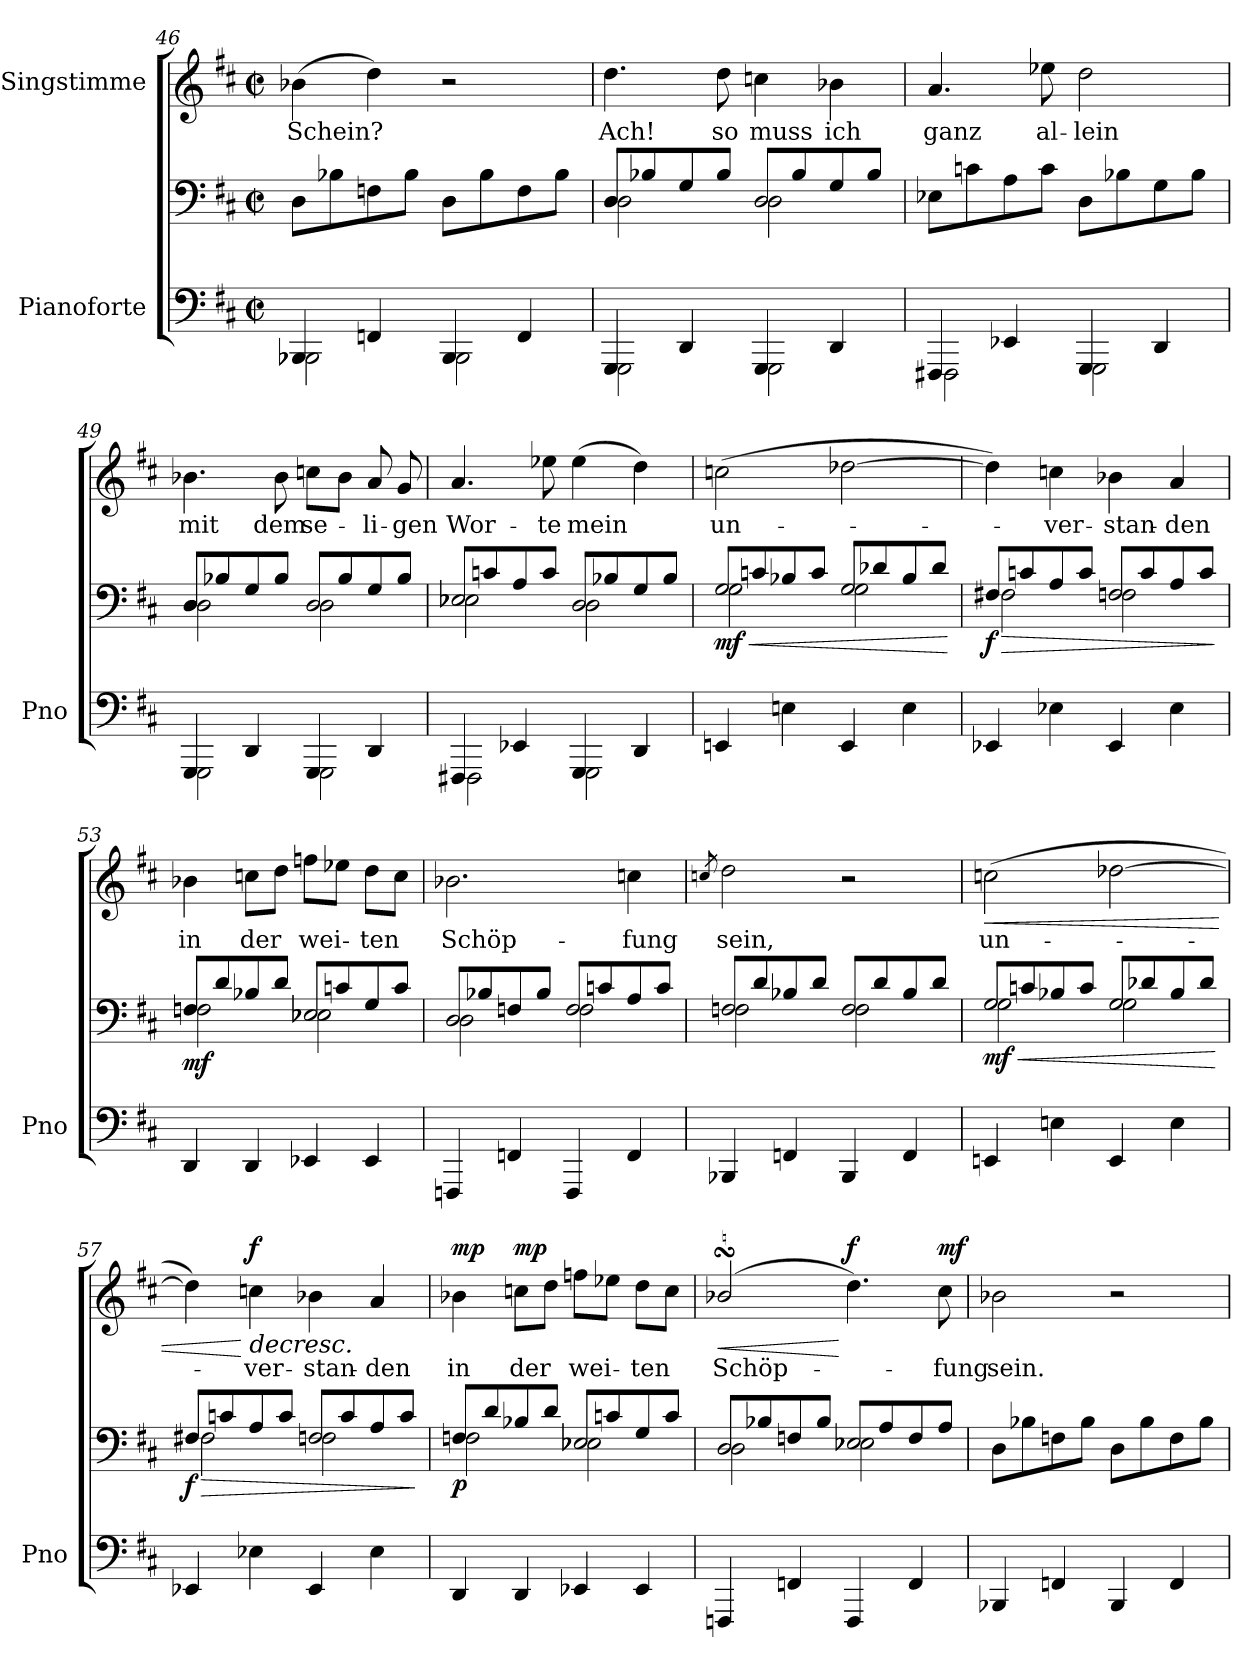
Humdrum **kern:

**kern	**kern	**dynam	**kern	**text	**dynam
*part2	*part2	*part2	*part1	*part1	*part1
*staff3	*staff2	*staff2/3	*staff1	*staff1	*staff1
*I"Pianoforte	*	*	*I"Singstimme	*	*
*I'Pno	*	*	*	*	*
*clefF4	*clefF4	*	*clefG2	*	*
*k[f#c#]	*k[f#c#]	*	*k[f#c#]	*	*
*M2/2	*M2/2	*	*M2/2	*	*
*met(c|)	*met(c|)	*	*met(c|)	*	*
=46	=46	=46	=46	=46	=46
*^	*	*	*	*	*
!	!	!	!	!	!LO:LY:b	!
4BBB-X/	2BBB-\	8D\L	.	(>4b-X\	Schein?	.
.	.	8B-X\	.	.	.	.
4FFn/	.	8Fn\	.	4dd\)	.	.
.	.	8B-\J	.	.	.	.
4BBB-/	2BBB-\	8D\L	.	2r	.	.
.	.	8B-\	.	.	.	.
4FF/	.	8F\	.	.	.	.
.	.	8B-\J	.	.	.	.
=47	=47	=47	=47	=47	=47	=47
!	!	!LO:N:head=open	!	!	!LO:LY:b	!
*	*	*^	*	*	*	*
4GGG/	2GGG\	8D/L	2D\	.	4.dd\	Ach!	.
.	.	8B-X/	.	.	.	.	.
4DD/	.	8G/	.	.	.	.	.
!	!	!	!	!	!	!LO:LY:b	!
.	.	8B-/J	.	.	8dd\	so	.
!	!	!LO:N:head=open	!	!	!	!LO:LY:b	!
4GGG/	2GGG\	8D/L	2D\	.	4ccn\	muss	.
.	.	8B-/	.	.	.	.	.
!	!	!	!	!	!	!LO:LY:b	!
4DD/	.	8G/	.	.	4b-X\	ich	.
.	.	8B-/J	.	.	.	.	.
*	*	*v	*v	*	*	*	*
=48	=48	=48	=48	=48	=48	=48
!	!	!	!	!	!LO:LY:b	!
4FFF#X/	2FFF#\	8E-X\L	.	4.a/	ganz	.
.	.	8cn\	.	.	.	.
4EE-X/	.	8A\	.	.	.	.
!	!	!	!	!	!LO:LY:b	!
.	.	8c\J	.	8ee-X\	al-	.
!	!	!	!	!	!LO:LY:b	!
4GGG/	2GGG\	8D\L	.	2dd\	-lein	.
.	.	8B-X\	.	.	.	.
4DD/	.	8G\	.	.	.	.
.	.	8B-\J	.	.	.	.
=49	=49	=49	=49	=49	=49	=49
!	!	!LO:N:head=open	!	!	!LO:LY:b	!
*	*	*^	*	*	*	*
4GGG/	2GGG\	8D/L	2D\	.	4.b-X\	mit	.
.	.	8B-X/	.	.	.	.	.
4DD/	.	8G/	.	.	.	.	.
!	!	!	!	!	!	!LO:LY:b	!
.	.	8B-/J	.	.	8b-\	dem	.
!	!	!LO:N:head=open	!	!	!	!LO:LY:b	!
4GGG/	2GGG\	8D/L	2D\	.	8ccn\L	se-	.
.	.	8B-/	.	.	8b-\J	.	.
!	!	!	!	!	!	!LO:LY:b	!
4DD/	.	8G/	.	.	8a/	-li-	.
!	!	!	!	!	!	!LO:LY:b	!
.	.	8B-/J	.	.	8g/	-gen	.
!!LO:PB:g=z
=50	=50	=50	=50	=50	=50	=50	=50
!	!	!LO:N:head=open	!	!	!	!LO:LY:b	!
4FFF#X/	2FFF#\	8E-X/L	2E-\	.	4.a/	Wor-	.
.	.	8cn/	.	.	.	.	.
4EE-X/	.	8A/	.	.	.	.	.
!	!	!	!	!	!	!LO:LY:b	!
.	.	8c/J	.	.	8ee-X\	-te	.
!	!	!LO:N:head=open	!	!	!	!LO:LY:b	!
4GGG/	2GGG\	8D/L	2D\	.	(>4ee-\	mein	.
.	.	8B-X/	.	.	.	.	.
4DD/	.	8G/	.	.	4dd\)	.	.
.	.	8B-/J	.	.	.	.	.
*v	*v	*	*	*	*	*	*
=51	=51	=51	=51	=51	=51	=51
!	!LO:N:head=open	!	!LO:HP:b	!	!LO:LY:b	!
!	!	!	!LO:DY:n=1:b	!	!	!
4EEn/	8G/L	2G\	< mf	(>2ccn\	un-	.
.	8cn/	.	.	.	.	.
4En\	8B-X/	.	.	.	.	.
.	8c/J	.	.	.	.	.
!	!LO:N:head=open	!	!	!	!	!
4EE/	8G/L	2G\	.	[2dd-X\	.	.
.	8d-X/	.	.	.	.	.
4E\	8B-/	.	.	.	.	.
.	8d-/J	.	.	.	.	.
*	*v	*v	*	*	*	*
.	.	[	.	.	.
=52	=52	=52	=52	=52	=52
!	!LO:N:head=open	!LO:HP:b	!	!	!
*	*^	*	*	*	*
!	!	!	!LO:DY:n=1:b	!	!	!
4EE-X/	8F#X/L	2F#\	> f	4dd-\])	.	.
.	8cn/	.	.	.	.	.
!	!	!	!	!	!LO:LY:b	!
4E-X\	8A/	.	.	4ccn\	-ver-	.
.	8c/J	.	.	.	.	.
!	!LO:N:head=open	!	!	!	!LO:LY:b	!
4EE-/	8Fn/L	2F\	.	4b-X\	-stan-	.
.	8c/	.	.	.	.	.
!	!	!	!	!	!LO:LY:b	!
4E-\	8A/	.	.	4a/	-den	.
.	8c/J	.	.	.	.	.
*	*v	*v	*	*	*	*
.	.	]	.	.	.
=53	=53	=53	=53	=53	=53
!	!LO:N:head=open	!LO:DY:b	!	!LO:LY:b	!
*	*^	*	*	*	*
4DD/	8Fn/L	2F\	mf	4b-X\	in	.
.	8d/	.	.	.	.	.
!	!	!	!	!	!LO:LY:b	!
4DD/	8B-X/	.	.	8ccn\L	der	.
.	8d/J	.	.	8dd\J	.	.
!	!LO:N:head=open	!	!	!	!LO:LY:b	!
4EE-X/	8E-X/L	2E-\	.	8ffn\L	wei-	.
.	8cn/	.	.	8ee-X\J	.	.
!	!	!	!	!	!LO:LY:b	!
4EE-/	8G/	.	.	8dd\L	-ten	.
.	8c/J	.	.	8cc\J	.	.
=54	=54	=54	=54	=54	=54	=54
!	!LO:N:head=open	!	!	!	!LO:LY:b	!
4FFFn/	8D/L	2D\	.	2.b-X\	Schöp-	.
.	8B-X/	.	.	.	.	.
4FFn/	8Fn/	.	.	.	.	.
.	8B-/J	.	.	.	.	.
!	!LO:N:head=open	!	!	!	!	!
4FFF/	8F/L	2F\	.	.	.	.
.	8cn/	.	.	.	.	.
!	!	!	!	!	!LO:LY:b	!
4FF/	8A/	.	.	4ccn\	-fung	.
.	8c/J	.	.	.	.	.
!!LO:LB:g=z
=55	=55	=55	=55	=55	=55	=55
.	.	.	.	8qccn/	.	.
!	!LO:N:head=open	!	!	!	!LO:LY:b	!
4BBB-X/	8Fn/L	2F\	.	2dd\	sein,	.
.	8d/	.	.	.	.	.
4FFn/	8B-X/	.	.	.	.	.
.	8d/J	.	.	.	.	.
!	!LO:N:head=open	!	!	!	!	!
4BBB-/	8F/L	2F\	.	2r	.	.
.	8d/	.	.	.	.	.
4FF/	8B-/	.	.	.	.	.
.	8d/J	.	.	.	.	.
=56	=56	=56	=56	=56	=56	=56
!	!LO:N:head=open	!	!LO:HP:b	!	!LO:LY:b	!LO:HP:b
!	!	!	!LO:DY:n=1:b	!	!	!
4EEn/	8G/L	2G\	< mf	(>2ccn\	un-	<
.	8cn/	.	.	.	.	.
4En\	8B-X/	.	.	.	.	.
.	8c/J	.	.	.	.	.
!	!LO:N:head=open	!	!	!	!	!
4EE/	8G/L	2G\	.	[2dd-X\	.	.
.	8d-X/	.	.	.	.	.
4E\	8B-/	.	.	.	.	.
.	8d-/J	.	.	.	.	.
*	*v	*v	*	*	*	*
.	.	[	.	.	.
=57	=57	=57	=57	=57	=57
!	!LO:N:head=open	!LO:HP:b	!	!	!
*	*^	*	*	*	*
!	!	!	!LO:DY:n=1:b	!	!	!
4EE-X/	8F#X/L	2F#\	> f	4dd-\])	.	.
.	8cn/	.	.	.	.	.
!	!	!	!	!	!LO:LY:b	!LO:HP:n=1:b
!	!	!	!	!	!	!LO:DY:n=1:b
4E-X\	8A/	.	.	4ccn\	-ver-	[ > f
.	8c/J	.	.	.	.	.
!	!LO:N:head=open	!	!	!	!LO:LY:b	!
4EE-/	8Fn/L	2F\	.	4b-X\	-stan-	.
.	8c/	.	.	.	.	.
!	!	!	!	!	!LO:LY:b	!
4E-\	8A/	.	.	4a/	-den	.
.	8c/J	.	.	.	.	.
*	*v	*v	*	*	*	*
.	.	]	.	.	.
=58	=58	=58	=58	=58	=58
!	!LO:N:head=open	!LO:DY:b	!	!LO:LY:b	!LO:DY:b
*	*^	*	*	*	*
4DD/	8Fn/L	2F\	p	4b-X\	in	mp
.	8d/	.	.	.	.	.
!	!	!	!	!	!LO:LY:b	!LO:DY:n=1:b
4DD/	8B-X/	.	.	8ccn\L	der	] mp
.	8d/J	.	.	8dd\J	.	.
!	!LO:N:head=open	!	!	!	!LO:LY:b	!
4EE-X/	8E-X/L	2E-\	.	8ffn\L	wei-	.
.	8cn/	.	.	8ee-X\J	.	.
!	!	!	!	!	!LO:LY:b	!
4EE-/	8G/	.	.	8dd\L	-ten	.
.	8c/J	.	.	8cc\J	.	.
=59	=59	=59	=59	=59	=59	=59
!	!LO:N:head=open	!	!	!	!LO:LY:b	!LO:HP:b
*	*	*	*	*^	*	*
4FFFn/	8D/L	2D\	.	(>2b-XsSSs/	8a\Lyy	Schöp-	<
.	8B-X/	.	.	.	8ccn\yy	.	.
4FFn/	8Fn/	.	.	.	8b-\yy	.	.
.	8B-/J	.	.	.	8cc\Jyy	.	.
!	!LO:N:head=open	!	!	!	!	!	!LO:DY:n=1:b
4FFF/	8E-X/L	2E-\	.	4.dd\)	2ryy	.	[ f
.	8A/	.	.	.	.	.	.
4FF/	8F/	.	.	.	.	.	.
!	!	!	!	!	!	!LO:LY:b	!LO:DY:n=2:b
.	8A/J	.	.	8cc\	.	-fung	mf
*	*v	*v	*	*	*	*	*
*	*	*	*v	*v	*	*
!!LO:LB:g=z
=60	=60	=60	=60	=60	=60
!	!	!	!	!LO:LY:b	!
4BBB-X/	8D\L	.	2b-X\	sein.	.
.	8B-X\	.	.	.	.
4FFn/	8Fn\	.	.	.	.
.	8B-\J	.	.	.	.
4BBB-/	8D\L	.	2r	.	.
.	8B-\	.	.	.	.
4FF/	8F\	.	.	.	.
.	8B-\J	.	.	.	.
=	=	=	=	=	=
*-	*-	*-	*-	*-	*-
